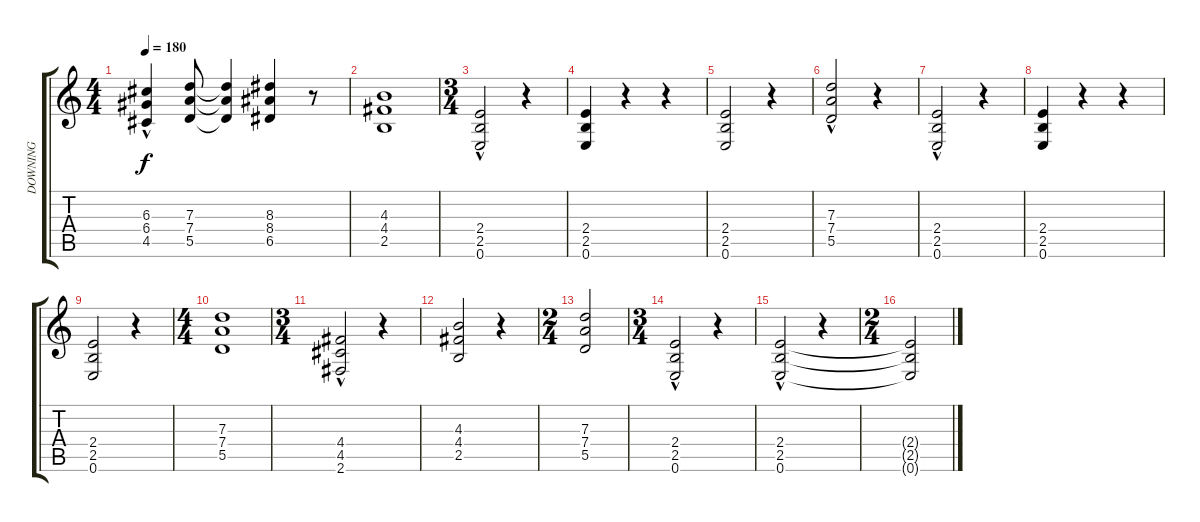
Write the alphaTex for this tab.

\track ("DOWNING" "DOWNING") {instrument distortionguitar}
\staff {score tabs}
\tuning (E4 B3 G3 D3 A2 E2) {hide}
\ts (4 4)
\tempo 180
\clef g2
\ks c
(6.3{hac} 6.4{hac} 4.5{hac}).4{dy f} (7.3 7.4 5.5).8 (7.3{t} 7.4{t} 5.5{t}).4 (8.3 8.4 6.5).4 r.8 |
(4.3 4.4 2.5).1 |
\ts (3 4)
(2.4{hac} 2.5{hac} 0.6{hac}).2 r.4 |
(2.4 2.5 0.6).4 r.4 r.4 |
(2.4 2.5 0.6).2 r.4 |
(7.3{hac} 7.4{hac} 5.5{hac}).2 r.4 |
(2.4{hac} 2.5{hac} 0.6{hac}).2 r.4 |
(2.4 2.5 0.6).4 r.4 r.4 |
(2.4 2.5 0.6).2 r.4 |
\ts (4 4)
(7.3 7.4 5.5).1 |
\ts (3 4)
(4.4{hac} 4.5{hac} 2.6{hac}).2 r.4 |
(4.3 4.4 2.5).2 r.4 |
\ts (2 4)
(7.3 7.4 5.5).2 |
\ts (3 4)
(2.4{hac} 2.5{hac} 0.6{hac}).2 r.4 |
(2.4{hac} 2.5{hac} 0.6{hac}).2 r.4 |
\ts (2 4)
(2.4{t} 2.5{t} 0.6{t}).2
